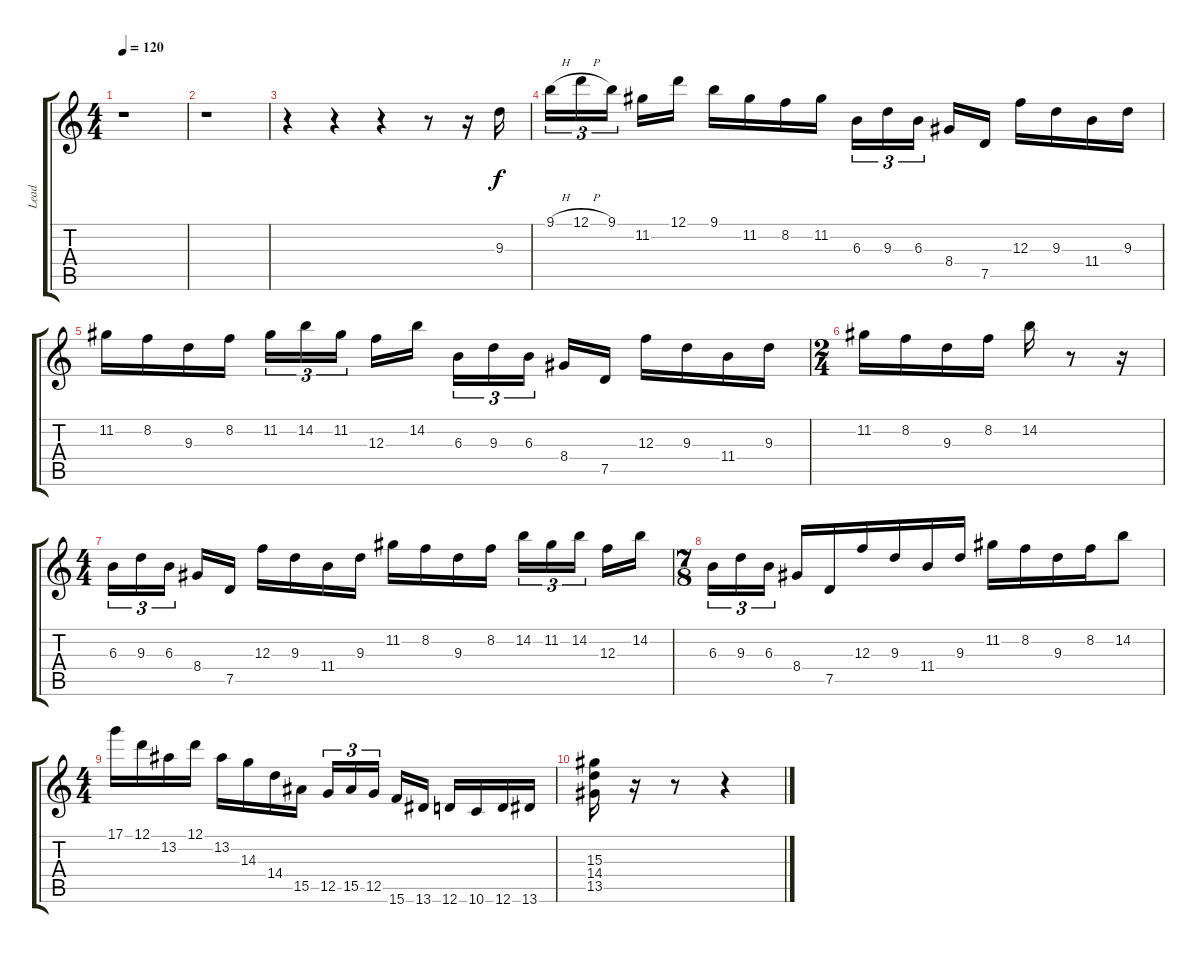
\track ("Lead" "Lead") {instrument distortionguitar}
\staff {score tabs}
\tuning (D4 A3 F3 C3 G2 D2) {hide}
\ts (4 4)
\tempo 120
\clef g2
\ks c
r.1{dy f} |
r.1 |
r.4 r.4 r.4 r.8 r.16 9.3.16 |
9.1{h}.16{tu (3 2)} 12.1{h}.16{tu (3 2)} 9.1.16{tu (3 2)} 11.2.16 12.1.16 9.1.16 11.2.16 8.2.16 11.2.16 6.3.16{tu (3 2)} 9.3.16{tu (3 2)} 6.3.16{tu (3 2)} 8.4.16 7.5.16 12.3.16 9.3.16 11.4.16 9.3.16 |
11.2.16 8.2.16 9.3.16 8.2.16 11.2.16{tu (3 2)} 14.2.16{tu (3 2)} 11.2.16{tu (3 2)} 12.3.16 14.2.16 6.3.16{tu (3 2)} 9.3.16{tu (3 2)} 6.3.16{tu (3 2)} 8.4.16 7.5.16 12.3.16 9.3.16 11.4.16 9.3.16 |
\ts (2 4)
11.2.16 8.2.16 9.3.16 8.2.16 14.2.16 r.8 r.16 |
\ts (4 4)
6.3.16{tu (3 2)} 9.3.16{tu (3 2)} 6.3.16{tu (3 2)} 8.4.16 7.5.16 12.3.16 9.3.16 11.4.16 9.3.16 11.2.16 8.2.16 9.3.16 8.2.16 14.2.16{tu (3 2)} 11.2.16{tu (3 2)} 14.2.16{tu (3 2)} 12.3.16 14.2.16 |
\ts (7 8)
6.3.16{tu (3 2)} 9.3.16{tu (3 2)} 6.3.16{tu (3 2)} 8.4.16 7.5.16 12.3.16 9.3.16 11.4.16 9.3.16 11.2.16 8.2.16 9.3.16 8.2.16 14.2.8 |
\ts (4 4)
17.1.16 12.1.16 13.2.16 12.1.16 13.2.16 14.3.16 14.4.16 15.5.16 12.5.16{tu (3 2)} 15.5.16{tu (3 2)} 12.5.16{tu (3 2)} 15.6.16 13.6.16 12.6.16 10.6.16 12.6.16 13.6.16 |
(15.3 14.4 13.5).16 r.16 r.8 r.4
